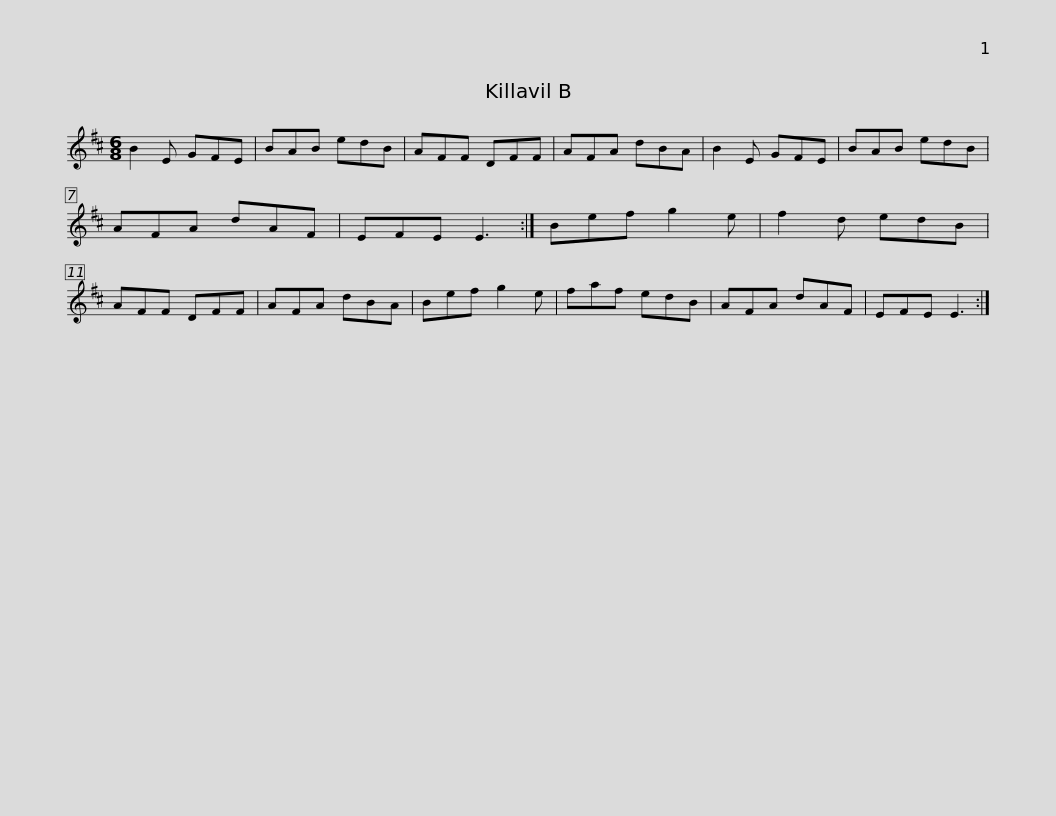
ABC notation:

X:1
L:1/8
M:6/8
I:linebreak $
K:D
V:1 treble
V:1
 B2 E GFE | BAB edB | AFF DFF | AFA dBA | B2 E GFE | %5
 BAB edB | AFA dAF |$ EFE E3 :| Bef g2 e | f2 d edB | %10
 AFF DFF | AFA dBA | Bef g2 e | faf edB | AFA dAF |$ %15
 EFE E3 :| %16
